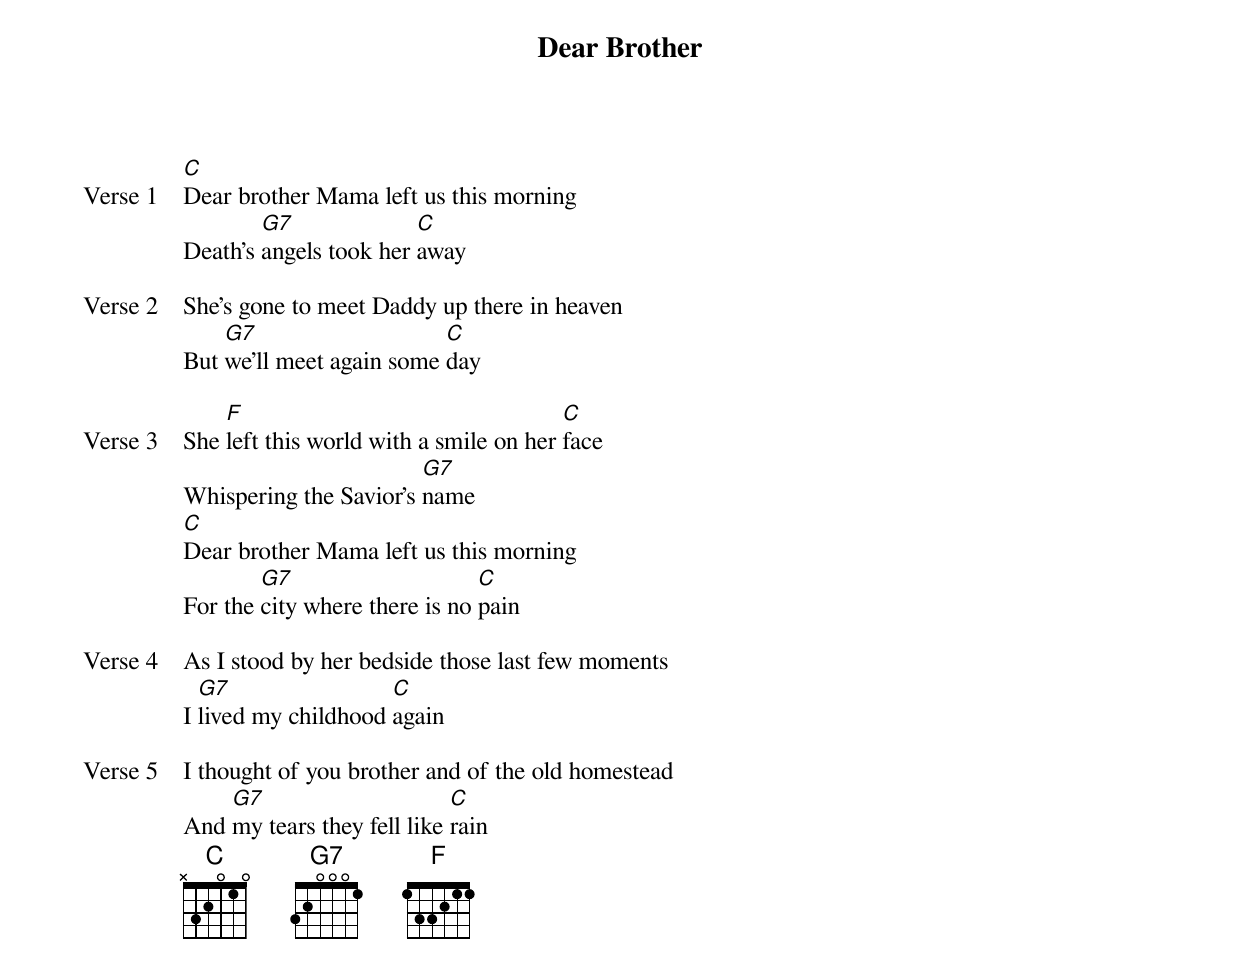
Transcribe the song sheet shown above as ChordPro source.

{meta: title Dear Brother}
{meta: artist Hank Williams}
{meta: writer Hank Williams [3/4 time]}

{start_of_verse: Verse 1}
[C]Dear brother Mama left us this morning
Death's [G7]angels took her [C]away
{end_of_verse}

{start_of_verse: Verse 2}
She's gone to meet Daddy up there in heaven
But [G7]we'll meet again some [C]day
{end_of_verse}

{start_of_verse: Verse 3}
She [F]left this world with a smile on her [C]face
Whispering the Savior's [G7]name
[C]Dear brother Mama left us this morning
For the [G7]city where there is no [C]pain
{end_of_verse}

{start_of_verse: Verse 4}
As I stood by her bedside those last few moments
I [G7]lived my childhood [C]again
{end_of_verse}

{start_of_verse: Verse 5}
I thought of you brother and of the old homestead
And [G7]my tears they fell like [C]rain
{end_of_verse}
